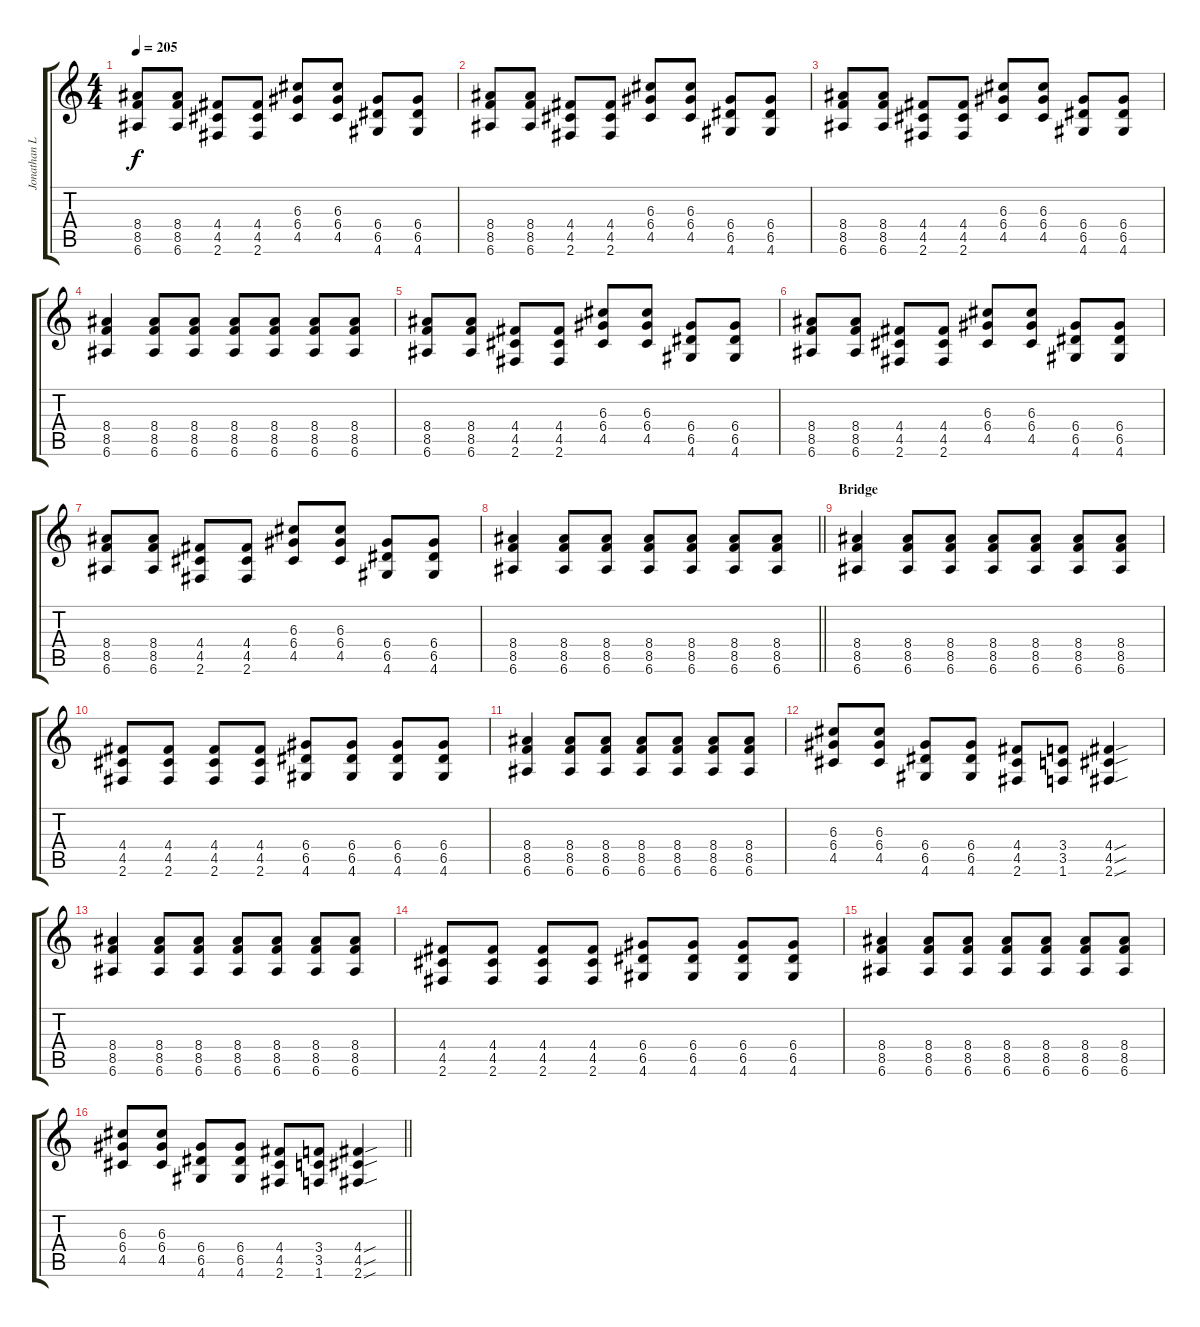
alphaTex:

\track ("Jonathan Le Landais" "Jonathan L") {instrument distortionguitar}
\staff {score tabs}
\tuning (E4 B3 G3 D3 A2 E2) {hide}
\ts (4 4)
\tempo 205
\clef g2
\ks c
(8.4 8.5 6.6).8{dy f} (8.4 8.5 6.6).8 (4.4 4.5 2.6).8 (4.4 4.5 2.6).8 (6.3 6.4 4.5).8 (6.3 6.4 4.5).8 (6.4 6.5 4.6).8 (6.4 6.5 4.6).8 |
(8.4 8.5 6.6).8 (8.4 8.5 6.6).8 (4.4 4.5 2.6).8 (4.4 4.5 2.6).8 (6.3 6.4 4.5).8 (6.3 6.4 4.5).8 (6.4 6.5 4.6).8 (6.4 6.5 4.6).8 |
(8.4 8.5 6.6).8 (8.4 8.5 6.6).8 (4.4 4.5 2.6).8 (4.4 4.5 2.6).8 (6.3 6.4 4.5).8 (6.3 6.4 4.5).8 (6.4 6.5 4.6).8 (6.4 6.5 4.6).8 |
(8.4 8.5 6.6).4 (8.4 8.5 6.6).8 (8.4 8.5 6.6).8 (8.4 8.5 6.6).8 (8.4 8.5 6.6).8 (8.4 8.5 6.6).8 (8.4 8.5 6.6).8 |
(8.4 8.5 6.6).8 (8.4 8.5 6.6).8 (4.4 4.5 2.6).8 (4.4 4.5 2.6).8 (6.3 6.4 4.5).8 (6.3 6.4 4.5).8 (6.4 6.5 4.6).8 (6.4 6.5 4.6).8 |
(8.4 8.5 6.6).8 (8.4 8.5 6.6).8 (4.4 4.5 2.6).8 (4.4 4.5 2.6).8 (6.3 6.4 4.5).8 (6.3 6.4 4.5).8 (6.4 6.5 4.6).8 (6.4 6.5 4.6).8 |
(8.4 8.5 6.6).8 (8.4 8.5 6.6).8 (4.4 4.5 2.6).8 (4.4 4.5 2.6).8 (6.3 6.4 4.5).8 (6.3 6.4 4.5).8 (6.4 6.5 4.6).8 (6.4 6.5 4.6).8 |
\barLineRight lightlight
(8.4 8.5 6.6).4 (8.4 8.5 6.6).8 (8.4 8.5 6.6).8 (8.4 8.5 6.6).8 (8.4 8.5 6.6).8 (8.4 8.5 6.6).8 (8.4 8.5 6.6).8 |
\section ("" "Bridge")
(8.4 8.5 6.6).4 (8.4 8.5 6.6).8 (8.4 8.5 6.6).8 (8.4 8.5 6.6).8 (8.4 8.5 6.6).8 (8.4 8.5 6.6).8 (8.4 8.5 6.6).8 |
(4.4 4.5 2.6).8 (4.4 4.5 2.6).8 (4.4 4.5 2.6).8 (4.4 4.5 2.6).8 (6.4 6.5 4.6).8 (6.4 6.5 4.6).8 (6.4 6.5 4.6).8 (6.4 6.5 4.6).8 |
(8.4 8.5 6.6).4 (8.4 8.5 6.6).8 (8.4 8.5 6.6).8 (8.4 8.5 6.6).8 (8.4 8.5 6.6).8 (8.4 8.5 6.6).8 (8.4 8.5 6.6).8 |
(6.3 6.4 4.5).8 (6.3 6.4 4.5).8 (6.4 6.5 4.6).8 (6.4 6.5 4.6).8 (4.4 4.5 2.6).8 (3.4 3.5 1.6).8 (4.4{sou} 4.5{sou} 2.6{sou}).4 |
(8.4 8.5 6.6).4 (8.4 8.5 6.6).8 (8.4 8.5 6.6).8 (8.4 8.5 6.6).8 (8.4 8.5 6.6).8 (8.4 8.5 6.6).8 (8.4 8.5 6.6).8 |
(4.4 4.5 2.6).8 (4.4 4.5 2.6).8 (4.4 4.5 2.6).8 (4.4 4.5 2.6).8 (6.4 6.5 4.6).8 (6.4 6.5 4.6).8 (6.4 6.5 4.6).8 (6.4 6.5 4.6).8 |
(8.4 8.5 6.6).4 (8.4 8.5 6.6).8 (8.4 8.5 6.6).8 (8.4 8.5 6.6).8 (8.4 8.5 6.6).8 (8.4 8.5 6.6).8 (8.4 8.5 6.6).8 |
\barLineRight lightlight
(6.3 6.4 4.5).8 (6.3 6.4 4.5).8 (6.4 6.5 4.6).8 (6.4 6.5 4.6).8 (4.4 4.5 2.6).8 (3.4 3.5 1.6).8 (4.4{sou} 4.5{sou} 2.6{sou}).4
